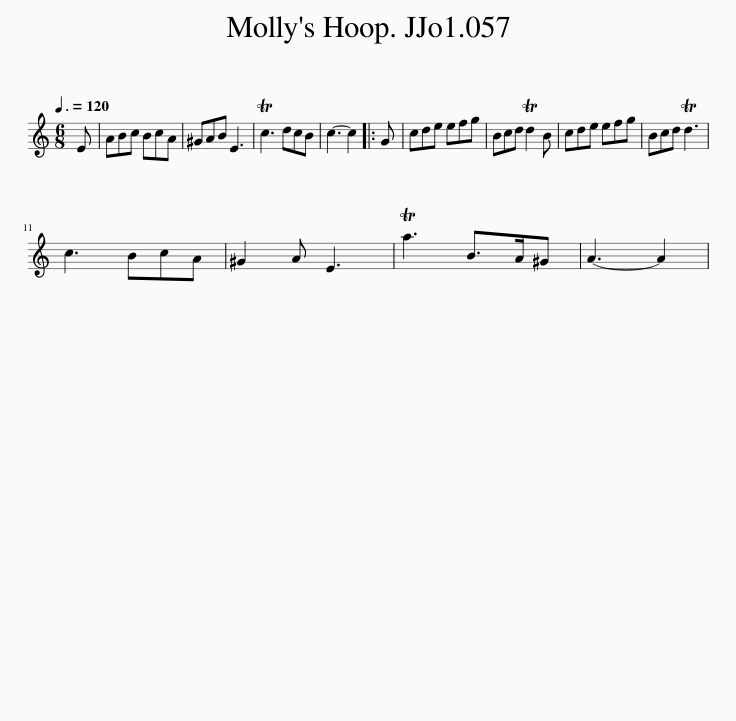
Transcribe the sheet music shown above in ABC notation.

X:1
L:1/8
Q:3/8=120
M:6/8
I:linebreak $
K:C
V:1 treble
V:1
 E | ABc BcA | ^GAB E3 | Tc3 dcB | c3- c2 |: %5
 G | cde efg | Bcd Td2 B | cde efg | Bcd Td3 |$ %10
 c3 BcA | ^G2 A E3 | Ta3 B>A^G | A3- A2 | %14
